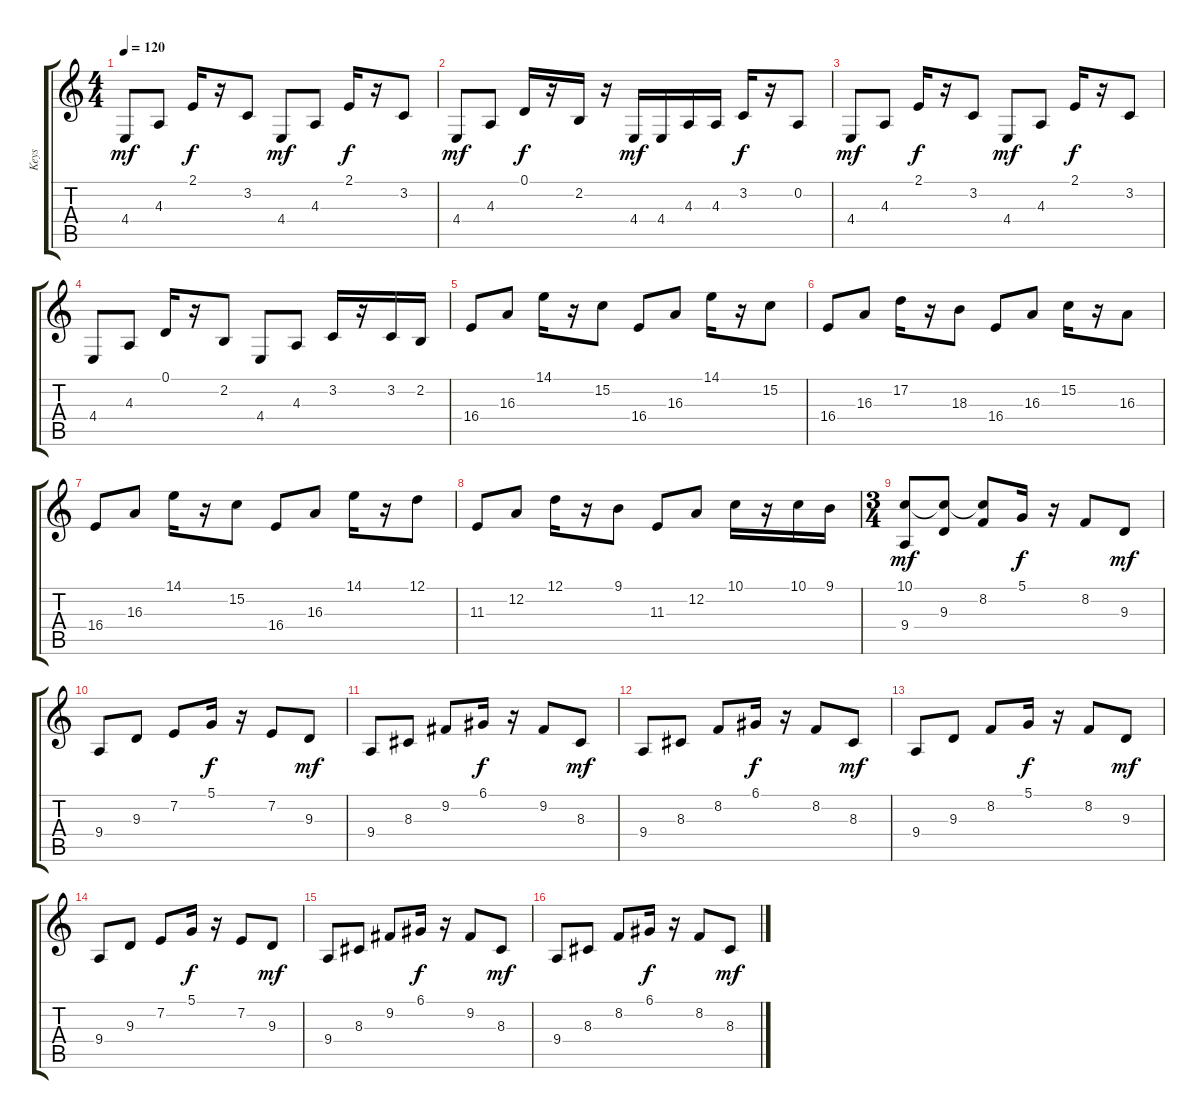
\track ("Keys" "Keys") {instrument clarinet}
\staff {score tabs}
\tuning (D4 A3 F3 C3 G2 D2) {hide}
\ts (4 4)
\tempo 120
\clef g2
\ks c
4.4.8{dy mf} 4.3.8 2.1.16{dy f} r.16 3.2.8 4.4.8{dy mf} 4.3.8 2.1.16{dy f} r.16 3.2.8 |
4.4.8{dy mf} 4.3.8 0.1.16{dy f} r.16 2.2.16 r.16 4.4.16{dy mf} 4.4.16 4.3.16 4.3.16 3.2.16{dy f} r.16 0.2.8 |
4.4.8{dy mf} 4.3.8 2.1.16{dy f} r.16 3.2.8 4.4.8{dy mf} 4.3.8 2.1.16{dy f} r.16 3.2.8 |
4.4.8 4.3.8 0.1.16 r.16 2.2.8 4.4.8 4.3.8 3.2.16 r.16 3.2.16 2.2.16 |
16.4.8 16.3.8 14.1.16 r.16 15.2.8 16.4.8 16.3.8 14.1.16 r.16 15.2.8 |
16.4.8 16.3.8 17.2.16 r.16 18.3.8 16.4.8 16.3.8 15.2.16 r.16 16.3.8 |
16.4.8 16.3.8 14.1.16 r.16 15.2.8 16.4.8 16.3.8 14.1.16 r.16 12.1.8 |
11.3.8 12.2.8 12.1.16 r.16 9.1.8 11.3.8 12.2.8 10.1.16 r.16 10.1.16 9.1.16 |
\ts (3 4)
(10.1 9.4).8{dy mf} (10.1{t} 9.3).8 (10.1{t} 8.2).8 5.1.16{dy f} r.16 8.2.8 9.3.8{dy mf} |
9.4.8 9.3.8 7.2.8 5.1.16{dy f} r.16 7.2.8 9.3.8{dy mf} |
9.4.8 8.3.8 9.2.8 6.1.16{dy f} r.16 9.2.8 8.3.8{dy mf} |
9.4.8 8.3.8 8.2.8 6.1.16{dy f} r.16 8.2.8 8.3.8{dy mf} |
9.4.8 9.3.8 8.2.8 5.1.16{dy f} r.16 8.2.8 9.3.8{dy mf} |
9.4.8 9.3.8 7.2.8 5.1.16{dy f} r.16 7.2.8 9.3.8{dy mf} |
9.4.8 8.3.8 9.2.8 6.1.16{dy f} r.16 9.2.8 8.3.8{dy mf} |
9.4.8 8.3.8 8.2.8 6.1.16{dy f} r.16 8.2.8 8.3.8{dy mf}
